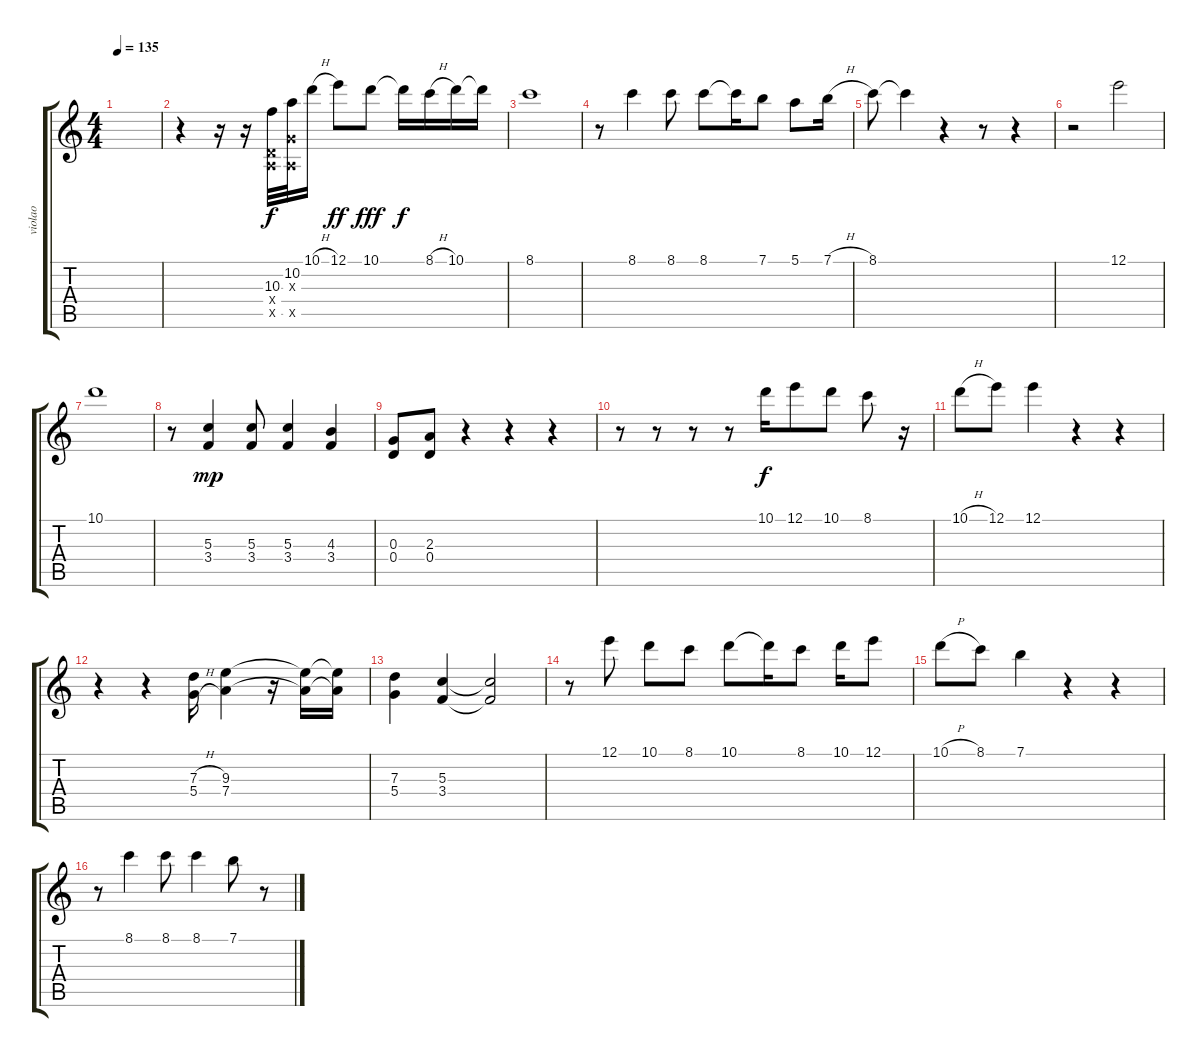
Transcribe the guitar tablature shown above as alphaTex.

\track ("violao" "violao") {instrument acousticguitarsteel}
\staff {score tabs}
\tuning (E4 B3 G3 D3 A2 E2) {hide}
\ts (4 4)
\tempo 135
\clef g2
\ks c
|
r.4 r.16 r.16 (10.3 0.4{x} 0.5{x}).32 (10.2 0.3{x} 0.5{x}).32 10.1{h}.16 12.1.8{dy ff} 10.1.8{dy fff} 10.1{t}.16{dy f} 8.1{h}.16 10.1.16 10.1{t}.16 |
8.1.1 |
r.8 8.1.4 8.1.8 8.1.8 8.1{t}.16 7.1.8 5.1.8 7.1{h}.16 |
8.1.8 8.1{t}.4 r.4 r.8 r.4 |
r.2 12.1.2 |
10.1.1 |
r.8 (5.3 3.4).4{dy mp} (5.3 3.4).8 (5.3 3.4).4 (4.3 3.4).4 |
(0.3 0.4).8 (2.3 0.4).8 r.4 r.4 r.4 |
r.8 r.8 r.8 r.8 10.1.16{dy f} 12.1.8 10.1.8 8.1.8 r.16 |
10.1{h}.8 12.1.8 12.1.4 r.4 r.4 |
r.4 r.4 (7.3{h} 5.4{h}).16 (9.3 7.4).4 r.16 (9.3{t} 7.4{t}).16 (9.3{t} 7.4{t}).16 |
(7.3 5.4).4 (5.3 3.4).4 (5.3{t} 3.4{t}).2 |
r.8 12.1.8 10.1.8 8.1.8 10.1.8 10.1{t}.16 8.1.8 10.1.16 12.1.8 |
10.1{h}.8 8.1.8 7.1.4 r.4 r.4 |
r.8 8.1.4 8.1.8 8.1.4 7.1.8 r.8
